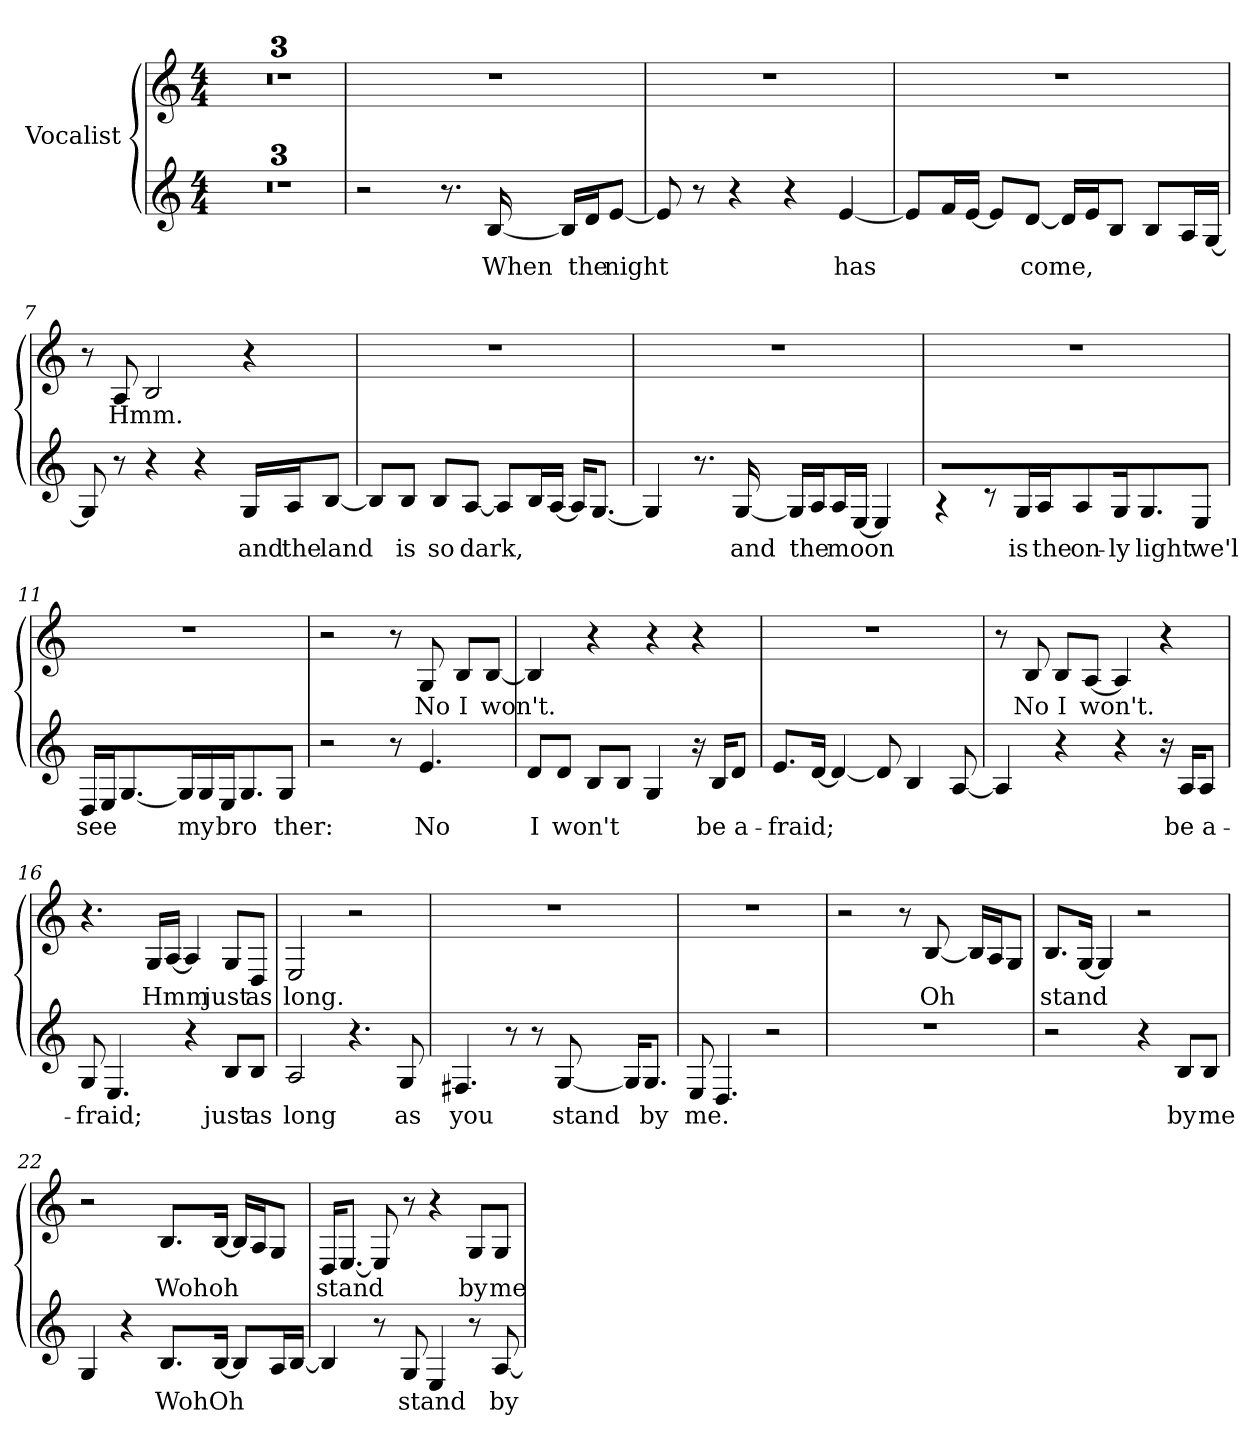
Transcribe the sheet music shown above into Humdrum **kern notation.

**kern	**text	**kern	**text
*part1	*part1	*part1	*part1
*staff2	*staff2	*staff1	*staff1
*I"Vocalist	*	*	*
*clefG2	*	*clefG2	*
*M4/4	*	*M4/4	*
=1	=1	=1	=1
*clefG2	*	*clefG2	*
*M4/4	*	*M4/4	*
1r	.	1r	.
=2	=2	=2	=2
1r	.	1r	.
=3	=3	=3	=3
1r	.	1r	.
=4	=4	=4	=4
2r	.	1r	.
8.r	.	.	.
[16B	When	.	.
16B/LL]	_	.	.
16d/J	the	.	.
[8e/J	night	.	.
=5	=5	=5	=5
8e]	_	1r	.
8r	.	.	.
4r	.	.	.
4r	.	.	.
[4e	has	.	.
=6	=6	=6	=6
8e/L]	_	1r	.
16f/L	_	.	.
[16e/JJ	_	.	.
8e/L]	_	.	.
[8d/J	come,	.	.
16d/LL]	_	.	.
16e/J	_	.	.
8B/J	_	.	.
8B/L	_	.	.
16A/L	_	.	.
[16G/JJ	_	.	.
=7	=7	=7	=7
8G]	_	8r	.
8r	.	8A	Hmm.
4r	.	2B	_
4r	.	.	.
16G/LL	and	4r	.
16A/J	the	.	.
[8B/J	land	.	.
=8	=8	=8	=8
8B/L]	_	1r	.
8B/J	is	.	.
8B/L	so	.	.
[8A/J	dark,	.	.
8A/L]	_	.	.
16B/L	_	.	.
[16A/JJ	_	.	.
16A/KL]	_	.	.
[8.G/J	_	.	.
=9	=9	=9	=9
4G]	_	1r	.
8.r	.	.	.
[16G	and	.	.
16G/LL]	_	.	.
16A/J	the	.	.
16A/L	moon	.	.
[16E/JJ	_	.	.
4E]	_	.	.
=10	=10	=10	=10
4r	.	1r	.
8r	.	.	.
16G/LL	is	.	.
16A/JJ	the	.	.
8A/L	on-	.	.
16G/K	-ly	.	.
8.G/J	light	.	.
8EJ	we'l	.	.
=11	=11	=11	=11
16D/LL	see	1r	.
16E/JJ	_	.	.
[4.G	_	.	.
16G/LL]	_	.	.
16G/J	my	.	.
16E/K	bro-	.	.
8.G/J	_	.	.
8GJ	-ther:	.	.
=12	=12	=12	=12
2r	.	2r	.
8r	.	8r	.
4.e	No	8G	No
.	.	8B/L	I
.	.	[8B/J	won't.
=13	=13	=13	=13
8d/L	I	4B]	_
8d/J	won't	.	.
8B/L	_	4r	.
8B/J	_	.	.
4G	_	4r	.
16r	.	4r	.
16B/KL	be	.	.
8d/J	a-	.	.
=14	=14	=14	=14
8.e/L	-fraid;	1r	.
[16d/Jk	_	.	.
4d_	_	.	.
8d]	_	.	.
4B	_	.	.
[8A	_	.	.
=15	=15	=15	=15
4A]	_	8r	.
.	.	8B	No
4r	.	8B/L	I
.	.	[8A/J	won't.
4r	.	4A]	_
16r	.	4r	.
16A/KL	be	.	.
8A/J	a-	.	.
=16	=16	=16	=16
8G	-fraid;	4.r	.
4.E	_	.	.
.	.	16G/LL	Hmm
.	.	[16A/JJ	_
4r	.	4A]	_
8B/L	just	8G/L	just
8B/J	as	8D/J	as
=17	=17	=17	=17
2A	long	2E	long.
4.r	.	2r	.
8G	as	.	.
=18	=18	=18	=18
4.F#X	you	1r	.
8r	.	.	.
8r	.	.	.
[8G	stand	.	.
16G/KL]	_	.	.
8.G/J	by	.	.
=19	=19	=19	=19
8E	me.	1r	.
4.D	_	.	.
2r	.	.	.
=20	=20	=20	=20
1r	.	2r	.
.	.	8r	.
.	.	[8B	Oh
.	.	16B/LL]	_
.	.	16A/J	_
.	.	8G/J	_
=21	=21	=21	=21
2r	.	8.B/L	stand
.	.	[16G/Jk	_
.	.	4G]	_
4r	.	2r	.
8B/L	by	.	.
8B/J	me	.	.
=22	=22	=22	=22
4G	_	2r	.
4r	.	.	.
8.B/L	Woh	8.B/L	Woh
[16B/Jk	Oh	[16B/Jk	oh
8B/L]	_	16B/LL]	_
.	.	16A/J	_
16A/L	_	8G/J	_
[16B/JJ	_	.	.
=23	=23	=23	=23
4B]	_	16D/KL	stand
.	.	[8.E/J	_
8r	.	8E]	_
8G	stand	8r	.
4E	_	4r	.
8r	.	8G/L	by
[8A	by	8G/J	me
=	=	=	=
*-	*-	*-	*-
